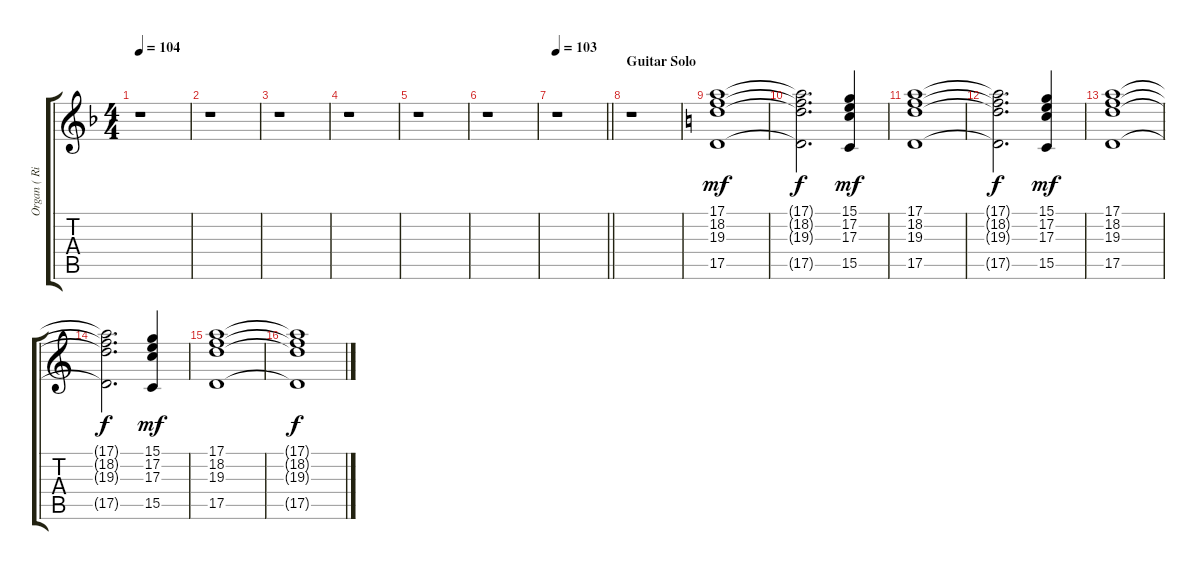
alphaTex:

\track ("Organ ( Richard Wright )" "Organ ( Ri") {instrument drawbarorgan}
\staff {score tabs}
\tuning (E4 B3 G3 D3 A2 E2) {hide}
\ts (4 4)
\tempo 104
\clef g2
\ks dminor
r.1{dy mf} |
r.1 |
r.1 |
r.1 |
r.1 |
r.1 |
\tempo 103
\barLineRight lightlight
r.1 |
\section ("" "Guitar Solo")
r.1 |
\ks c
(17.1 18.2 19.3 17.5).1 |
(17.1{t} 18.2{t} 19.3{t} 17.5{t}).2{d dy f} (15.1 17.2 17.3 15.5).4{dy mf} |
(17.1 18.2 19.3 17.5).1 |
(17.1{t} 18.2{t} 19.3{t} 17.5{t}).2{d dy f} (15.1 17.2 17.3 15.5).4{dy mf} |
(17.1 18.2 19.3 17.5).1 |
(17.1{t} 18.2{t} 19.3{t} 17.5{t}).2{d dy f} (15.1 17.2 17.3 15.5).4{dy mf} |
(17.1 18.2 19.3 17.5).1 |
(17.1{t} 18.2{t} 19.3{t} 17.5{t}).1{dy f}
